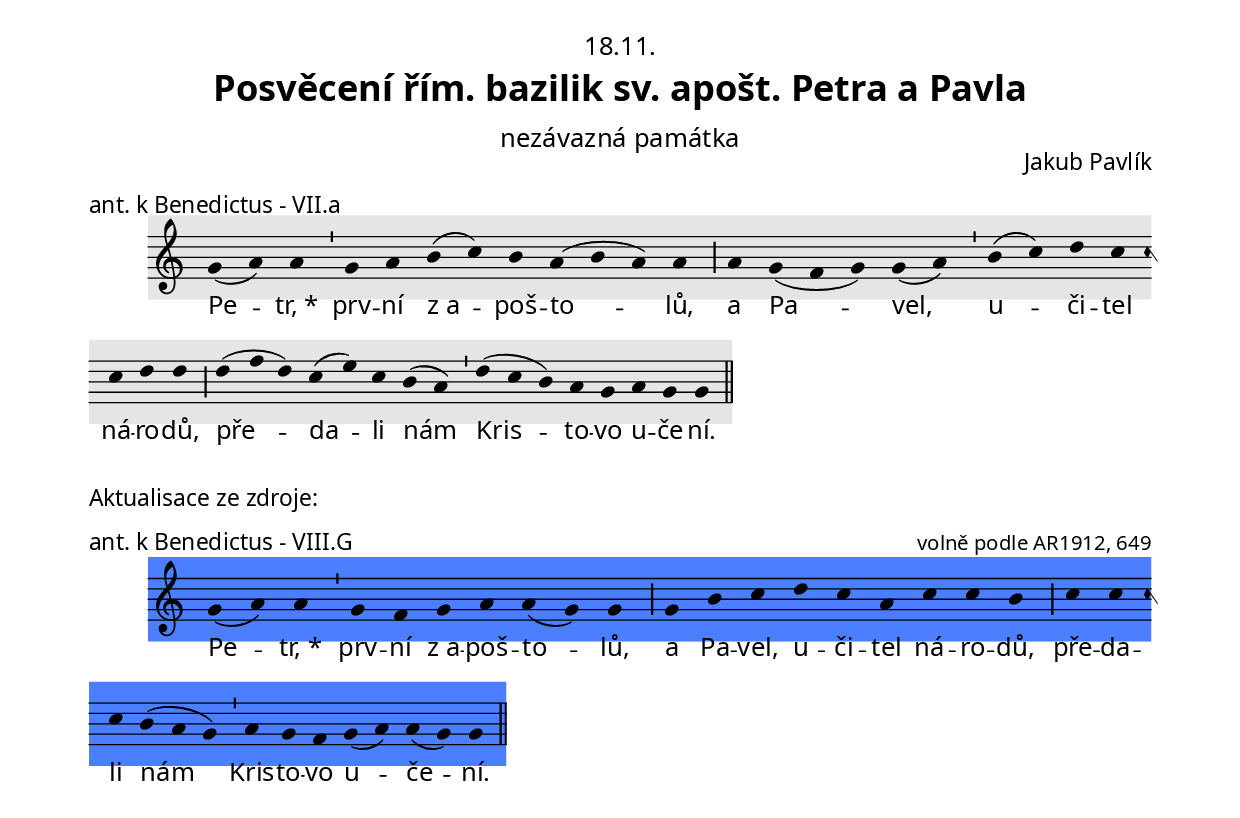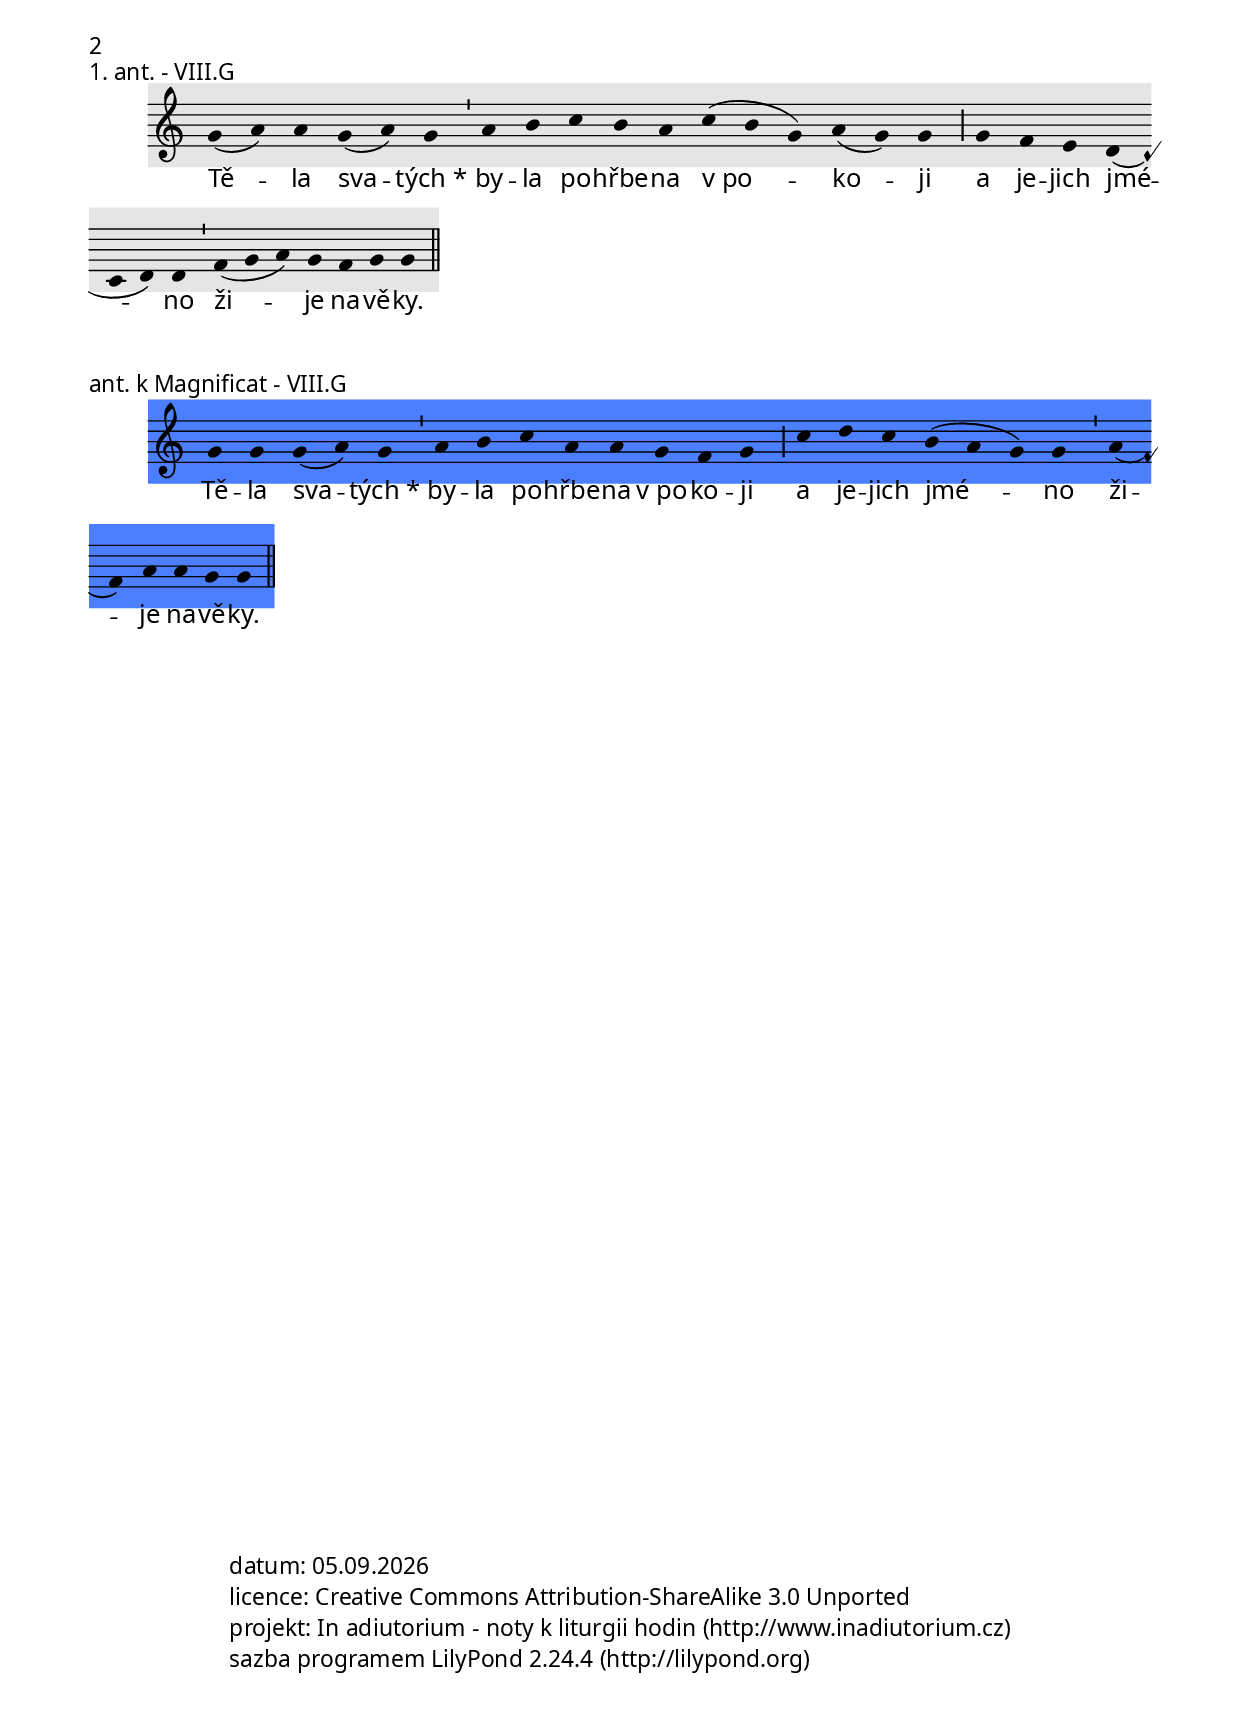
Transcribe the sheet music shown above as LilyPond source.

\version "2.17.5"

\include "../spolecne.ly"

\header {
  title = \markup\titleSvatek
            "Posvěcení řím. bazilik sv. apošt. Petra a Pavla"
            "nezávazná památka"
            18.11.
  composer = "Jakub Pavlík"
}

\score {
  \relative c'' {
    \zvyraznovacSedy
    \choralniRezim
    g4( a) a \barMin g a b( c) b a( b a) a \barMaior
    a g( f g) g( a) \barMin b( c) d c c d d \barMaior
    d( f d) c( e) c b( a) \barMin d( c b) a g a g g \barFinalis
  }
  \addlyrics {
    Pe -- tr,_* prv -- ní z_a -- poš -- to -- lů,
    a Pa -- vel, u -- či -- tel ná -- ro -- dů,
    pře -- da -- li nám Kris -- to -- vo u -- če -- ní.
  }
  \header {
    quid = "ant. k Benedictus"
    modus = "VII"
    differentia = "a"
    psalmus = ""
    placet = "lépe, viz zdroj"
    fial = "sanktoral/0629petraapavla.ly#2ne-amag"
    id = "aben"
    piece = \markup {\sestavTitulekBezZalmu}
  }
}

\markup\aktualisace

\score {
  \relative c'' {
    \zvyraznovacModry
    \choralniRezim
    g4( a) a \barMin g f g a a( g) g \barMaior
    g b c d c a c c b \barMaior
    c c c b( a g) \barMin a g f g( a) a( g) g \barFinalis
  }
  \addlyrics {
    Pe -- tr,_* prv -- ní z_a -- poš -- to -- lů,
    a Pa -- vel, u -- či -- tel ná -- ro -- dů,
    pře -- da -- li nám Kris -- to -- vo u -- če -- ní.
  }
  \header {
    fons_externus = "volně podle AR1912, 649"
    quid = "ant. k Benedictus"
    modus = "VIII"
    differentia = "G"
    psalmus = ""
    fial = "sanktoral/0629petraapavla.ly#2ne-amag"
    id = "aben"
    piece = \markup {\sestavTitulekBezZalmu}
  }
}

\pageBreak

\score {
  \relative c'' {
    \zvyraznovacSedy
    \choralniRezim
    g4( a) a g( a) g \barMin
    a b c b a c( b g) a( g) g \barMaior
    g f e d( c d) d \barMin
    f( g a) g f g g \barFinalis
  }
  \addlyrics {
    Tě -- la sva -- tých_*
    by -- la po -- hřbe -- na v_po -- ko -- ji
    a je -- jich jmé -- no
    ži -- je na -- vě -- ky.
  }
  \header {
    quid = "1. ant."
    modus = "VIII"
    differentia = "G"
    psalmus = ""
    fial = "commune/commune_vicemucedniku.ly#2ne-a1?-aleluja"
    id = "amag"
    piece = \markup {\sestavTitulek}
  }
}

\score {
  \relative c'' {
    \zvyraznovacModry
    \choralniRezim
    g4 g g( a) g \barMin
    a b c a a g f g \barMaior
    c d c b( a g) g \barMin
    a( f) a a g g \barFinalis
  }
  \addlyrics {
    Tě -- la sva -- tých_*
    by -- la po -- hřbe -- na v_po -- ko -- ji
    a je -- jich jmé -- no
    ži -- je na -- vě -- ky.
  }
  \header {
    quid = "ant. k Magnificat"
    modus = "VIII"
    differentia = "G"
    psalmus = ""
    fial = "commune/commune_vicemucedniku.ly#2ne-a1?-aleluja"
    id = "amag"
    piece = \markup {\sestavTitulekBezZalmu}
  }
}